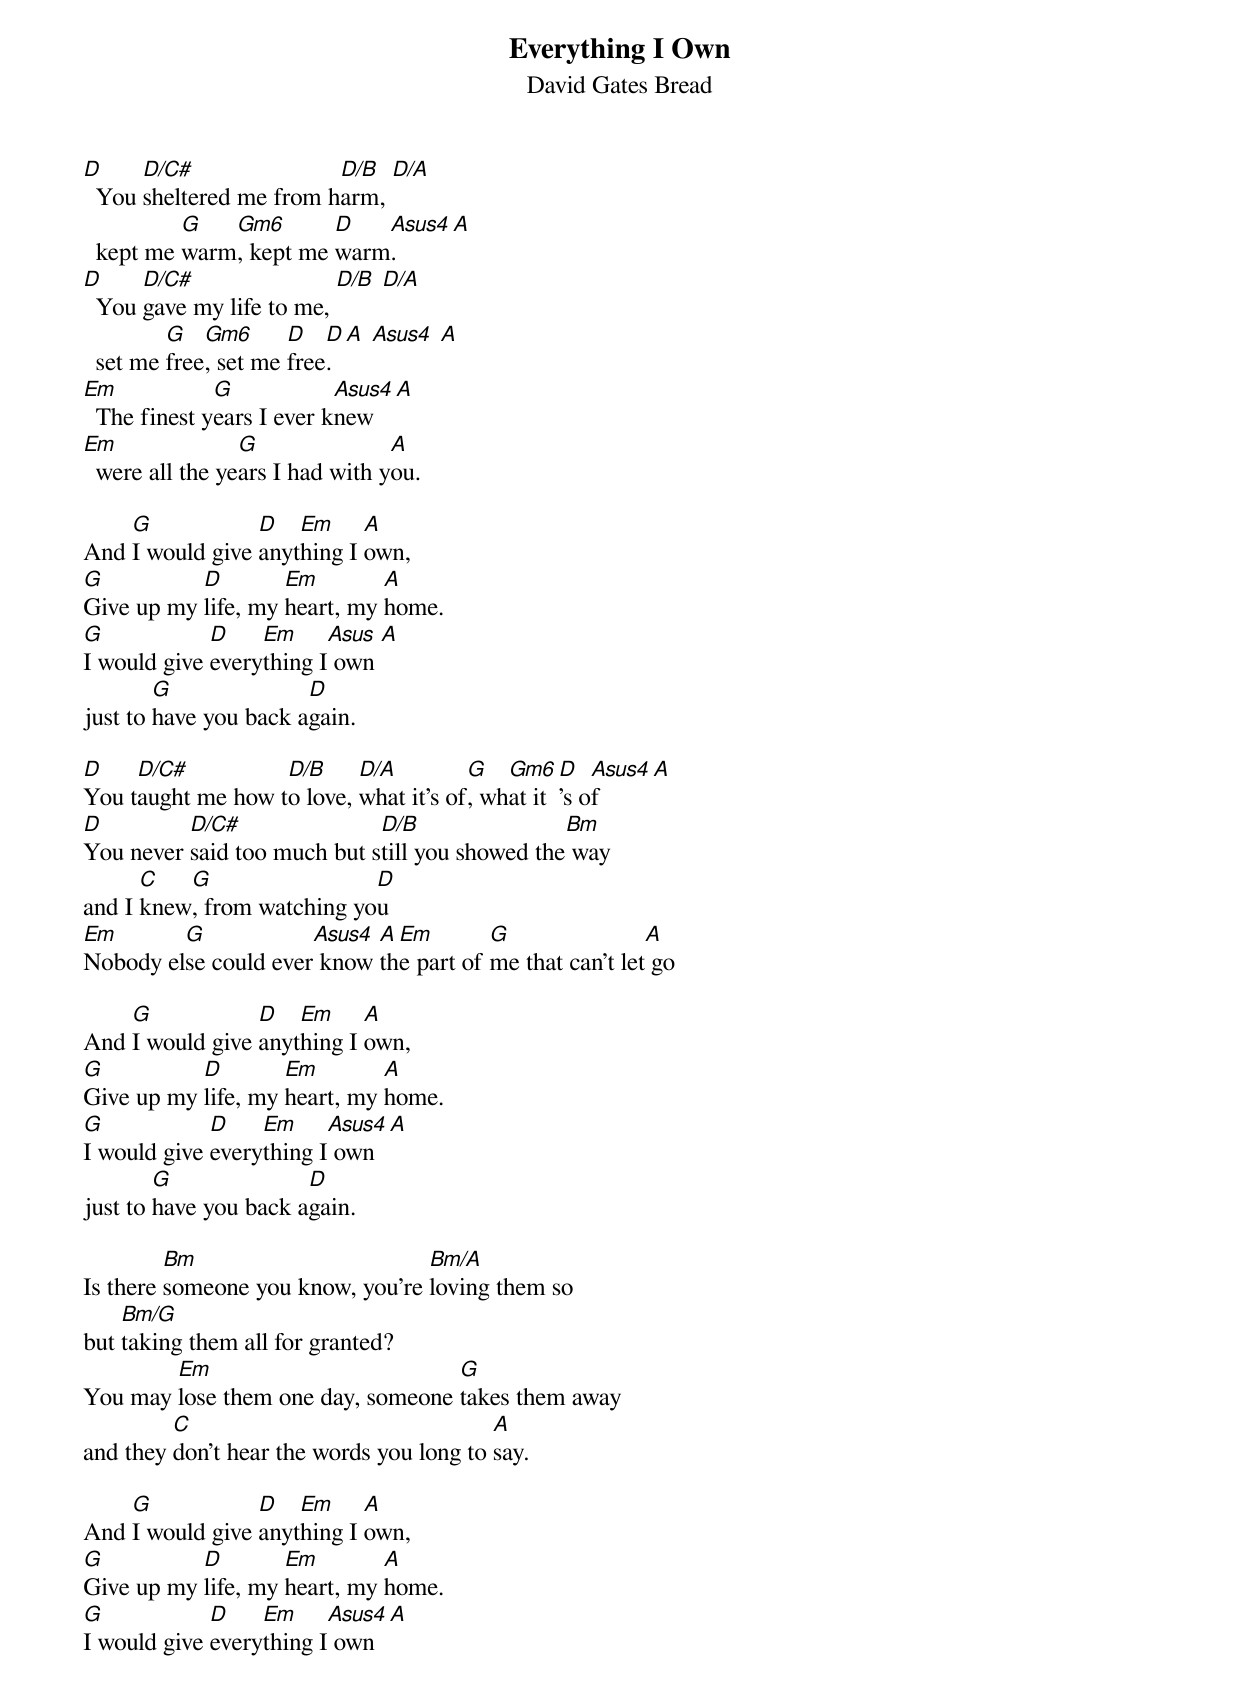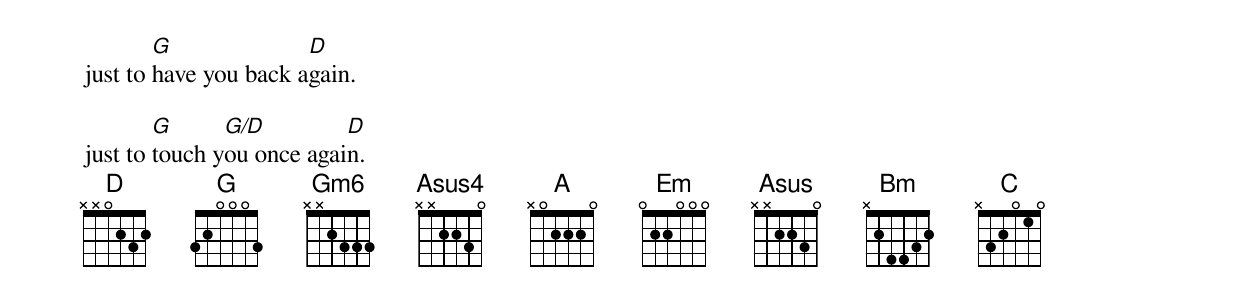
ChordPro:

{title: Everything I Own }
{subtitle: David Gates Bread}

[D]  You [D/C#]sheltered me from h[D/B]arm, [D/A]
  kept me [G]warm[Gm6], kept me [D]warm[Asus4]. [A]
[D]  You [D/C#]gave my life to me, [D/B] [D/A]
  set me [G]free[Gm6], set me [D]free[D]. [A] [Asus4] [A]
[Em]  The finest y[G]ears I ever k[Asus4]new [A]
[Em]  were all the ye[G]ars I had with y[A]ou.

And [G]I would give [D]anyt[Em]hing I [A]own,
[G]Give up my [D]life, my [Em]heart, my [A]home.
[G]I would give [D]every[Em]thing I[Asus] own [A]
just to [G]have you back a[D]gain.

[D]You t[D/C#]aught me how t[D/B]o love, [D/A]what it's of[G], wh[Gm6]at it[D]'s o[Asus4]f [A]
[D]You never [D/C#]said too much but s[D/B]till you showed the[Bm] way
and I [C]knew[G], from watching yo[D]u
[Em]Nobody el[G]se could ever[Asus4] know [A]th[Em]e part of [G]me that can't let[A] go

And [G]I would give [D]anyt[Em]hing I [A]own,
[G]Give up my [D]life, my [Em]heart, my [A]home.
[G]I would give [D]every[Em]thing I[Asus4] own [A]
just to [G]have you back a[D]gain.

Is there [Bm]someone you know, you're [Bm/A]loving them so
but [Bm/G]taking them all for granted?
You may [Em]lose them one day, someone [G]takes them away
and they [C]don't hear the words you long to [A]say.

And [G]I would give [D]anyt[Em]hing I [A]own,
[G]Give up my [D]life, my [Em]heart, my [A]home.
[G]I would give [D]every[Em]thing I[Asus4] own [A]
just to [G]have you back a[D]gain.

just to [G]touch y[G/D]ou once agai[D]n.
